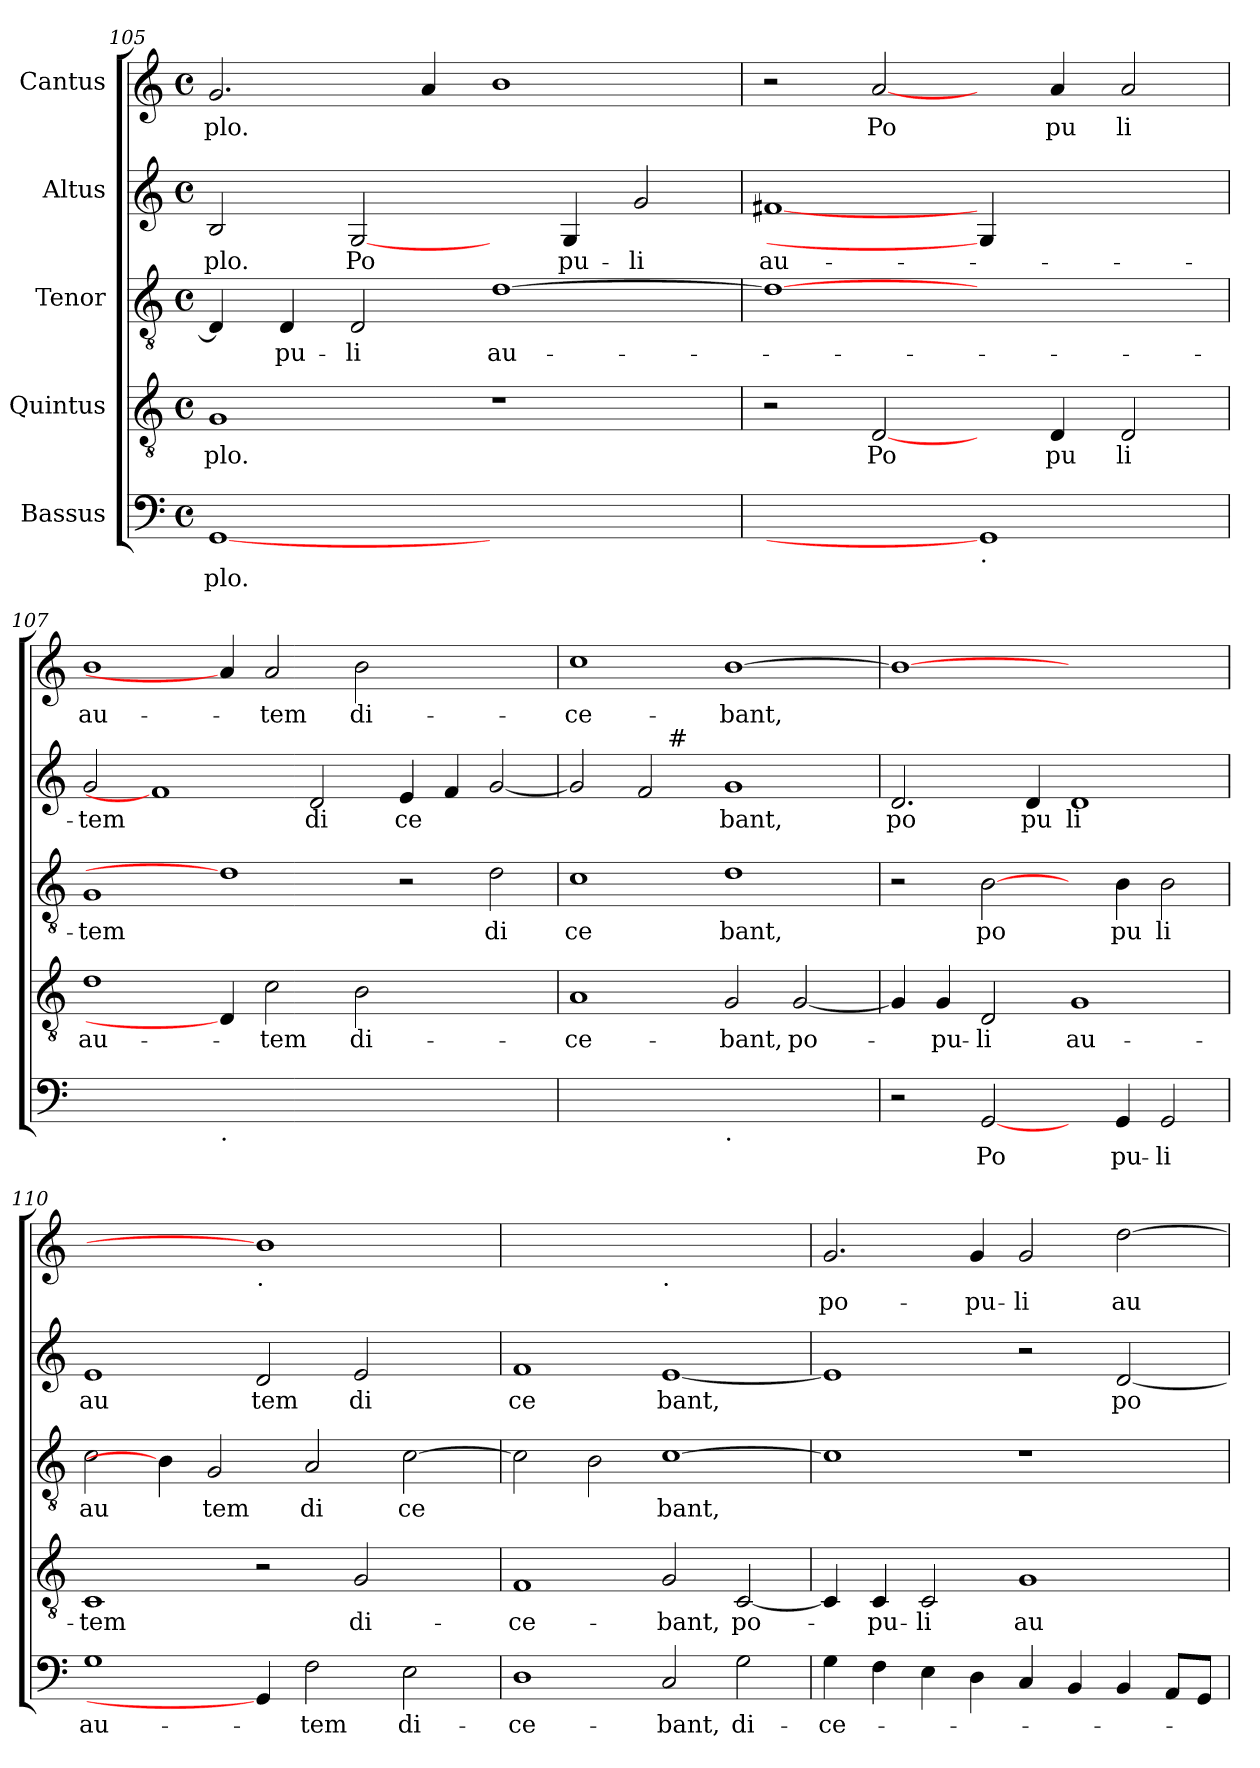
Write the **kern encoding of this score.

**kern	**text	**kern	**text	**kern	**text	**kern	**text	**kern	**text
*part5	*part5	*part4	*part4	*part3	*part3	*part2	*part2	*part1	*part1
*staff5	*staff5	*staff4	*staff4	*staff3	*staff3	*staff2	*staff2	*staff1	*staff1
*I"Bassus	*	*I"Quintus	*	*I"Tenor	*	*I"Altus	*	*I"Cantus	*
*clefF4	*	*clefGv2	*	*clefGv2	*	*clefG2	*	*clefG2	*
*k[]	*	*k[]	*	*k[]	*	*k[]	*	*k[]	*
*M4/4	*	*M4/4	*	*M4/4	*	*M4/4	*	*M4/4	*
*met(c)	*	*met(c)	*	*met(c)	*	*met(c)	*	*met(c)	*
=105	=105	=105	=105	=105	=105	=105	=105	=105	=105
!	!LO:LY:b	!	!LO:LY:b	!	!	!	!LO:LY:b	!	!LO:LY:b
[1GG	-plo.	1G	plo.	4D/]	.	2B/	-plo.	2.g/	plo.
!	!	!	!	!	!LO:LY:b	!	!	!	!
.	.	.	.	4D/	-pu-	.	.	.	.
!	!	!	!	!	!LO:LY:b	!	!LO:LY:b	!	!
.	.	.	.	2D/	-li	[2G/	Po	.	.
.	.	.	.	.	.	.	.	4a/	.
!	!	!	!	!	!LO:LY:b	!	!	!	!
1ryy	.	1r	.	[>1d	au-	4ryy	.	1b	.
!	!	!	!	!	!	!	!LO:LY:b	!	!
.	.	.	.	.	.	4G/	-pu-	.	.
!	!	!	!	!	!	!	!LO:LY:b	!	!
.	.	.	.	.	.	2g/	-li	.	.
=106	=106	=106	=106	=106	=106	=106	=106	=106	=106
!	!	!	!	!	!	!	!LO:LY:b	!	!
1ryy	.	2r	.	1d_	.	[1f#X	au-	2r	.
!	!	!	!LO:LY:b	!	!	!	!	!	!LO:LY:b
.	.	[2D/	Po	.	.	.	.	[2a/	Po
!LO:TX:b:t=.	!	!	!	!	!	!	!	!	!
1GG]	.	4ryy	.	1ryy	.	4G/]	.	4ryy	.
!	!	!	!LO:LY:b	!	!	!	!	!	!LO:LY:b
.	.	4D/	pu	.	.	2.ryy	.	4a/	pu
!	!	!	!LO:LY:b	!	!	!	!	!	!LO:LY:b
.	.	2D/	li	.	.	.	.	2a/	li
!!LO:PB:g=z
=107	=107	=107	=107	=107	=107	=107	=107	=107	=107
!	!	!	!LO:LY:b	!	!LO:LY:b	!	!LO:LY:b	!	!LO:LY:b
1ryy	.	1d	au-	1G	-tem	2g/	-tem	1b	au-
.	.	.	.	.	.	1f#]	.	.	.
!LO:TX:b:t=.	!	!	!	!	!	!	!	!	!
0ryy	.	4D/]	.	1d]	.	.	.	4a/]	.
!	!	!	!LO:LY:b	!	!	!	!	!	!LO:LY:b
.	.	2c\	-tem	.	.	.	.	2a/	-tem
!	!	!	!	!	!	!	!LO:LY:b	!	!
.	.	.	.	.	.	2d/	di	.	.
!	!	!	!LO:LY:b	!	!	!	!	!	!LO:LY:b
.	.	2B\	di-	.	.	.	.	2b\	di-
!	!	!	!	!	!	!	!LO:LY:b	!	!
.	.	.	.	2r	.	4e/	ce	.	.
.	.	2.ryy	.	.	.	4f/	.	2.ryy	.
!	!	!	!	!	!LO:LY:b	!	!	!	!
.	.	.	.	2d\	di	[<2g/	.	.	.
=108	=108	=108	=108	=108	=108	=108	=108	=108	=108
!	!	!	!LO:LY:b	!	!LO:LY:b	!	!	!	!LO:LY:b
*	*	*	*	*	*	*^	*	*	*
1ryy	.	1A	-ce-	1c	ce	2g/]	2ryy	.	1cc	-ce-
.	.	.	.	.	.	2f/	8ryy	.	.	.
!	!	!	!	!	!	!	!LO:TX:a:t=#	!	!	!
.	.	.	.	.	.	.	1ryy	.	.	.
!LO:TX:b:t=.	!	!	!	!	!	!	!	!	!	!
!	!	!	!LO:LY:b	!	!LO:LY:b	!	!	!LO:LY:b	!	!LO:LY:b
1ryy	.	2G/	-bant,	1d	bant,	1g	.	bant,	[>1b	-bant,
!	!	!	!LO:LY:b	!	!	!	!	!	!	!
.	.	[<2G/	po-	.	.	.	.	.	.	.
.	.	.	.	.	.	.	4.ryy	.	.	.
=109	=109	=109	=109	=109	=109	=109	=109	=109	=109	=109
!	!	!	!	!	!	!	!	!LO:LY:b	!	!
*	*	*	*	*	*	*v	*v	*	*	*
2r	.	4G/]	.	2r	.	2.d/	po	1b_	.
!	!	!	!LO:LY:b	!	!	!	!	!	!
.	.	4G/	-pu-	.	.	.	.	.	.
!	!LO:LY:b	!	!LO:LY:b	!	!LO:LY:b	!	!	!	!
[2GG/	Po	2D/	-li	[2B\	po	.	.	.	.
!	!	!	!	!	!	!	!LO:LY:b	!	!
.	.	.	.	.	.	4d/	pu	.	.
!	!	!	!LO:LY:b	!	!	!	!LO:LY:b	!	!
4ryy	.	1G	au-	4ryy	.	1d	li	1ryy	.
!	!LO:LY:b	!	!	!	!LO:LY:b	!	!	!	!
4GG/	-pu-	.	.	4B\	pu	.	.	.	.
!	!LO:LY:b	!	!	!	!LO:LY:b	!	!	!	!
2GG/	-li	.	.	2B\	li	.	.	.	.
=110	=110	=110	=110	=110	=110	=110	=110	=110	=110
!	!LO:LY:b	!	!LO:LY:b	!	!LO:LY:b	!	!LO:LY:b	!	!
1G	au-	1C	-tem	2c\	au	1e	au	1ryy	.
.	.	.	.	4B\]	.	.	.	.	.
!	!	!	!	!	!LO:LY:b	!	!	!	!
.	.	.	.	2G/	tem	.	.	.	.
!	!	!	!	!	!	!	!	!LO:TX:b:t=.	!
!	!	!	!	!	!	!	!LO:LY:b	!	!
4GG/]	.	2r	.	.	.	2d/	tem	1b]	.
!	!LO:LY:b	!	!	!	!LO:LY:b	!	!	!	!
2F\	-tem	.	.	2A/	di	.	.	.	.
!	!	!	!LO:LY:b	!	!	!	!LO:LY:b	!	!
.	.	2G/	di-	.	.	2e/	di	.	.
!	!LO:LY:b	!	!	!	!LO:LY:b	!	!	!	!
2E\	di-	.	.	[>2c\	ce	.	.	.	.
.	.	4ryy	.	.	.	4ryy	.	4ryy	.
=111	=111	=111	=111	=111	=111	=111	=111	=111	=111
!	!LO:LY:b	!	!LO:LY:b	!	!	!	!LO:LY:b	!	!
1D	-ce-	1F	-ce-	2c\]	.	1f	ce	1ryy	.
.	.	.	.	2B\	.	.	.	.	.
!	!	!	!	!	!	!	!	!LO:TX:b:t=.	!
!	!LO:LY:b	!	!LO:LY:b	!	!LO:LY:b	!	!LO:LY:b	!	!
2C/	-bant,	2G/	-bant,	[>1c	bant,	[<1e	bant,	1ryy	.
!	!LO:LY:b	!	!LO:LY:b	!	!	!	!	!	!
2G\	di-	[<2C/	po-	.	.	.	.	.	.
=112	=112	=112	=112	=112	=112	=112	=112	=112	=112
!	!LO:LY:b	!	!	!	!	!	!	!	!LO:LY:b
4G\	-ce-	4C/]	.	1c]	.	1e]	.	2.g/	po-
!	!	!	!LO:LY:b	!	!	!	!	!	!
4F\	.	4C/	-pu-	.	.	.	.	.	.
!	!	!	!LO:LY:b	!	!	!	!	!	!
4E\	.	2C/	-li	.	.	.	.	.	.
!	!	!	!	!	!	!	!	!	!LO:LY:b
4D\	.	.	.	.	.	.	.	4g/	-pu-
!	!	!	!LO:LY:b	!	!	!	!	!	!LO:LY:b
4C/	.	1G	au-	1r	.	2r	.	2g/	-li
4BB/	.	.	.	.	.	.	.	.	.
!	!	!	!	!	!	!	!LO:LY:b	!	!LO:LY:b
4BB/	.	.	.	.	.	[>2d/	po	[>2dd\	au-
8AA/L	.	.	.	.	.	.	.	.	.
8GG/J	.	.	.	.	.	.	.	.	.
=	=	=	=	=	=	=	=	=	=
*-	*-	*-	*-	*-	*-	*-	*-	*-	*-
